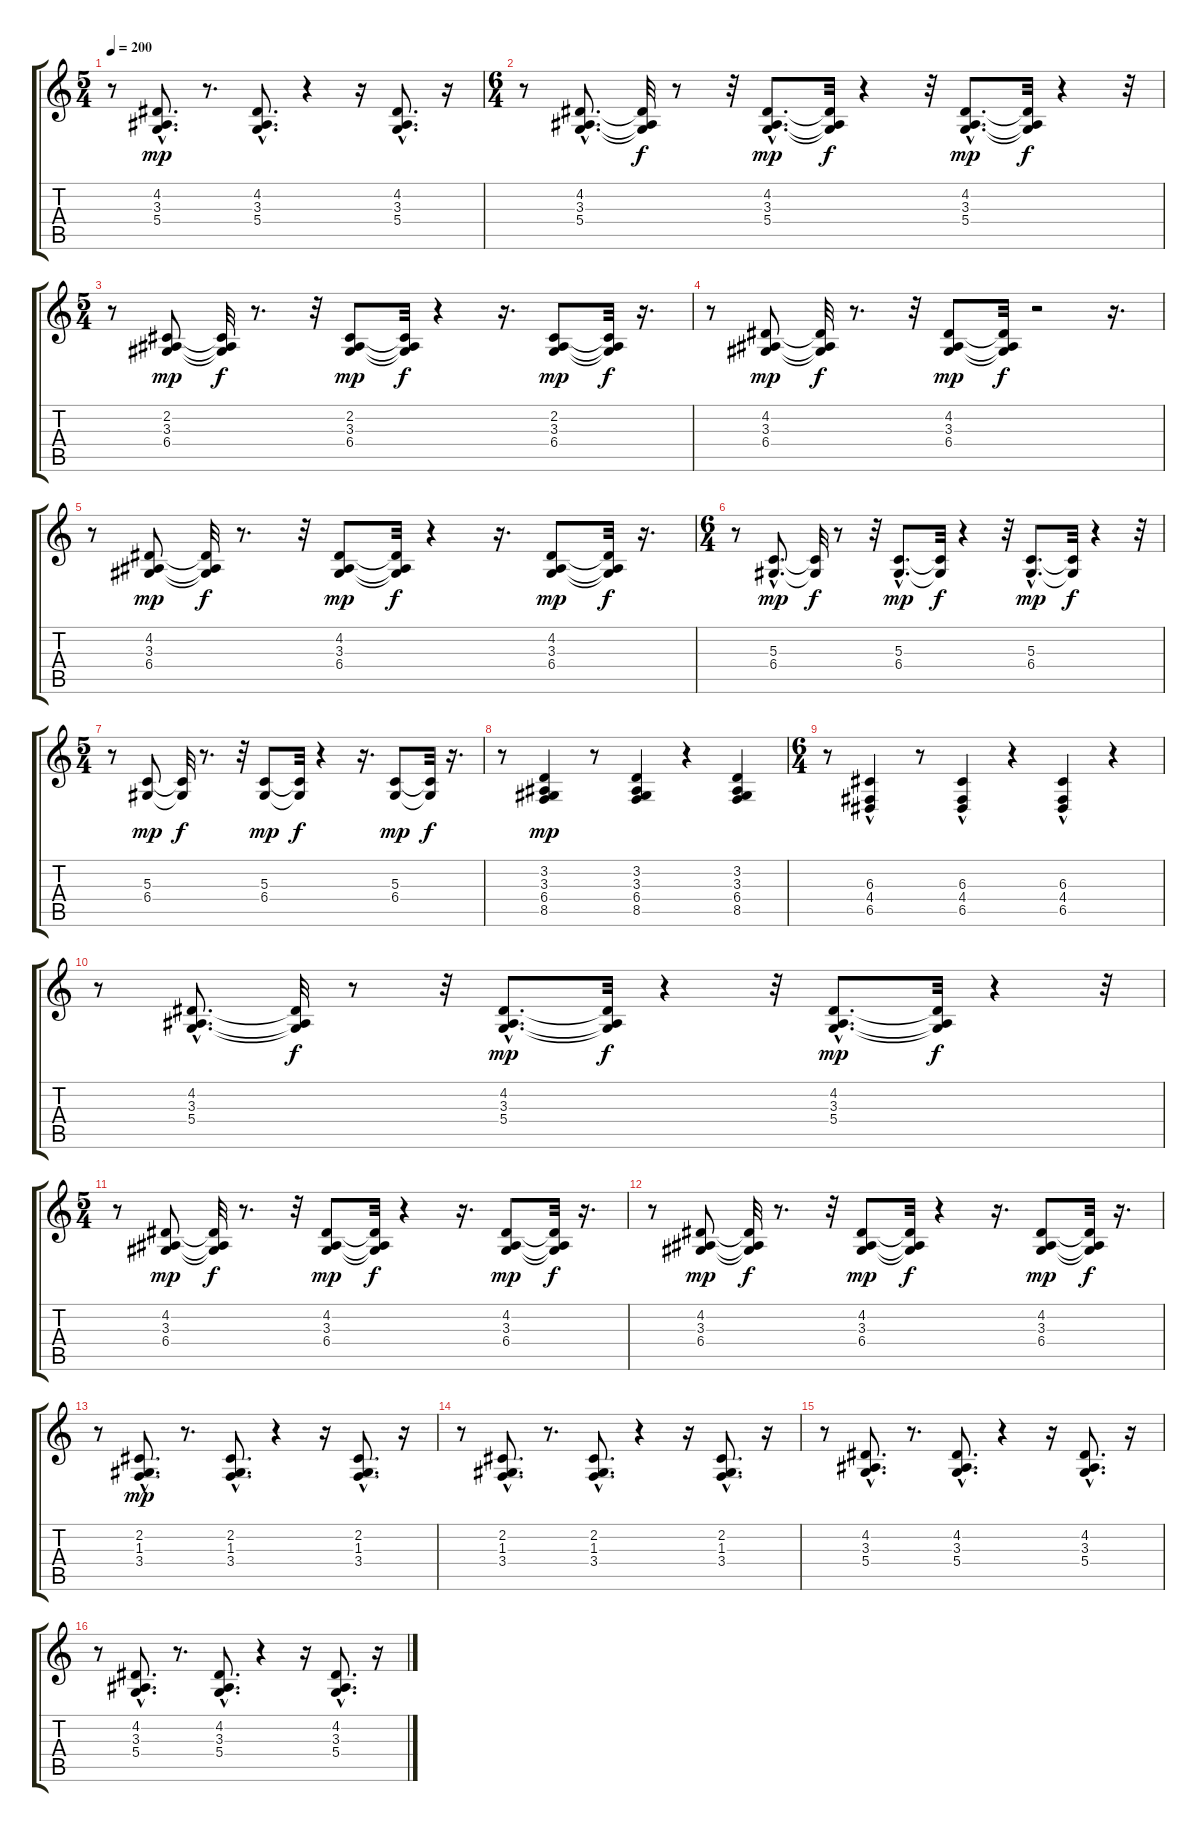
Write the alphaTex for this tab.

\track "" {instrument acousticgrandpiano}
\staff {score tabs}
\tuning (E4 B3 G3 D3 A2 E2) {hide}
\ts (5 4)
\tempo 200
\clef g2
\ks c
r.8{dy f} (4.2{hac} 3.3{hac} 5.4{hac}).8{d dy mp} r.8{d} (4.2{hac} 3.3{hac} 5.4{hac}).8{d} r.4 r.16 (4.2{hac} 3.3{hac} 5.4{hac}).8{d} r.16 |
\ts (6 4)
r.8 (4.2{hac} 3.3{hac} 5.4{hac}).8{d} (4.2{t} 3.3{t} 5.4{t}).32{dy f} r.8 r.32 (4.2{hac} 3.3{hac} 5.4{hac}).8{d dy mp} (4.2{t} 3.3{t} 5.4{t}).32{dy f} r.4 r.32 (4.2{hac} 3.3{hac} 5.4{hac}).8{d dy mp} (4.2{t} 3.3{t} 5.4{t}).32{dy f} r.4 r.32 |
\ts (5 4)
r.8 (2.2 3.3 6.4).8{dy mp} (2.2{t} 3.3{t} 6.4{t}).32{dy f} r.8{d} r.32 (2.2 3.3 6.4).8{dy mp} (2.2{t} 3.3{t} 6.4{t}).32{dy f} r.4 r.16{d} (2.2 3.3 6.4).8{dy mp} (2.2{t} 3.3{t} 6.4{t}).32{dy f} r.16{d} |
r.8 (4.2 3.3 6.4).8{dy mp} (4.2{t} 3.3{t} 6.4{t}).32{dy f} r.8{d} r.32 (4.2 3.3 6.4).8{dy mp} (4.2{t} 3.3{t} 6.4{t}).32{dy f} r.2 r.16{d} |
r.8 (4.2 3.3 6.4).8{dy mp} (4.2{t} 3.3{t} 6.4{t}).32{dy f} r.8{d} r.32 (4.2 3.3 6.4).8{dy mp} (4.2{t} 3.3{t} 6.4{t}).32{dy f} r.4 r.16{d} (4.2 3.3 6.4).8{dy mp} (4.2{t} 3.3{t} 6.4{t}).32{dy f} r.16{d} |
\ts (6 4)
r.8 (5.3{hac} 6.4{hac}).8{d dy mp} (5.3{t} 6.4{t}).32{dy f} r.8 r.32 (5.3{hac} 6.4{hac}).8{d dy mp} (5.3{t} 6.4{t}).32{dy f} r.4 r.32 (5.3{hac} 6.4{hac}).8{d dy mp} (5.3{t} 6.4{t}).32{dy f} r.4 r.32 |
\ts (5 4)
r.8 (5.3 6.4).8{dy mp} (5.3{t} 6.4{t}).32{dy f} r.8{d} r.32 (5.3 6.4).8{dy mp} (5.3{t} 6.4{t}).32{dy f} r.4 r.16{d} (5.3 6.4).8{dy mp} (5.3{t} 6.4{t}).32{dy f} r.16{d} |
r.8 (3.2 3.3 6.4 8.5).4{dy mp} r.8 (3.2 3.3 6.4 8.5).4 r.4 (3.2 3.3 6.4 8.5).4 |
\ts (6 4)
r.8 (6.3 4.4{hac} 6.5{hac}).4 r.8 (6.3 4.4{hac} 6.5{hac}).4 r.4 (6.3 4.4{hac} 6.5{hac}).4 r.4 |
r.8 (4.2{hac} 3.3{hac} 5.4{hac}).8{d} (4.2{t} 3.3{t} 5.4{t}).32{dy f} r.8 r.32 (4.2{hac} 3.3{hac} 5.4{hac}).8{d dy mp} (4.2{t} 3.3{t} 5.4{t}).32{dy f} r.4 r.32 (4.2{hac} 3.3{hac} 5.4{hac}).8{d dy mp} (4.2{t} 3.3{t} 5.4{t}).32{dy f} r.4 r.32 |
\ts (5 4)
r.8 (4.2 3.3 6.4).8{dy mp} (4.2{t} 3.3{t} 6.4{t}).32{dy f} r.8{d} r.32 (4.2 3.3 6.4).8{dy mp} (4.2{t} 3.3{t} 6.4{t}).32{dy f} r.4 r.16{d} (4.2 3.3 6.4).8{dy mp} (4.2{t} 3.3{t} 6.4{t}).32{dy f} r.16{d} |
r.8 (4.2 3.3 6.4).8{dy mp} (4.2{t} 3.3{t} 6.4{t}).32{dy f} r.8{d} r.32 (4.2 3.3 6.4).8{dy mp} (4.2{t} 3.3{t} 6.4{t}).32{dy f} r.4 r.16{d} (4.2 3.3 6.4).8{dy mp} (4.2{t} 3.3{t} 6.4{t}).32{dy f} r.16{d} |
r.8 (2.2{hac} 1.3{hac} 3.4{hac}).8{d dy mp} r.8{d} (2.2{hac} 1.3{hac} 3.4{hac}).8{d} r.4 r.16 (2.2{hac} 1.3{hac} 3.4{hac}).8{d} r.16 |
r.8 (2.2{hac} 1.3{hac} 3.4{hac}).8{d} r.8{d} (2.2{hac} 1.3{hac} 3.4{hac}).8{d} r.4 r.16 (2.2{hac} 1.3{hac} 3.4{hac}).8{d} r.16 |
r.8 (4.2{hac} 3.3{hac} 5.4{hac}).8{d} r.8{d} (4.2{hac} 3.3{hac} 5.4{hac}).8{d} r.4 r.16 (4.2{hac} 3.3{hac} 5.4{hac}).8{d} r.16 |
r.8 (4.2{hac} 3.3{hac} 5.4{hac}).8{d} r.8{d} (4.2{hac} 3.3{hac} 5.4{hac}).8{d} r.4 r.16 (4.2{hac} 3.3{hac} 5.4{hac}).8{d} r.16
